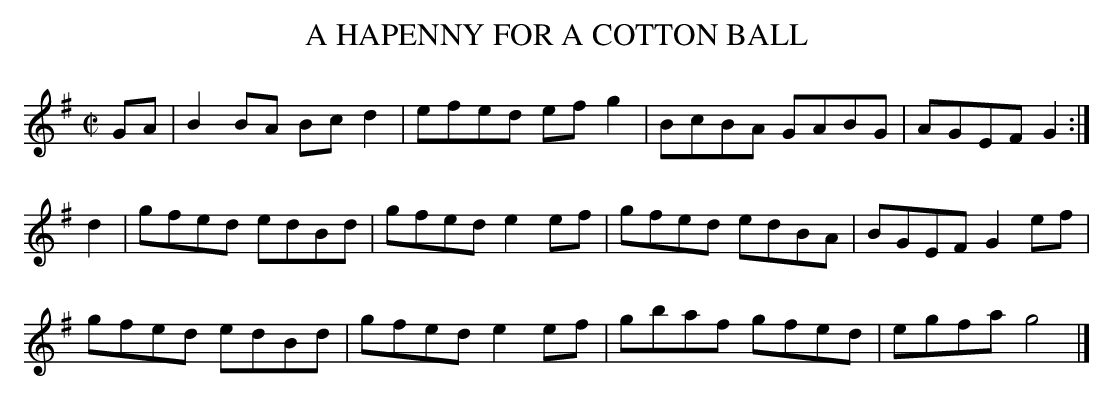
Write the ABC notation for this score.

X:1
T:HAPENNY FOR A COTTON BALL, A
M:C|
L:1/8
K:G
GA|B2BA Bcd2|efed efg2|BcBA GABG|AGEF G2:|
d2|gfed edBd|gfed e2ef|gfed edBA|BGEF G2ef|
gfed edBd|gfed e2ef|gbaf gfed|egfa g4|]
